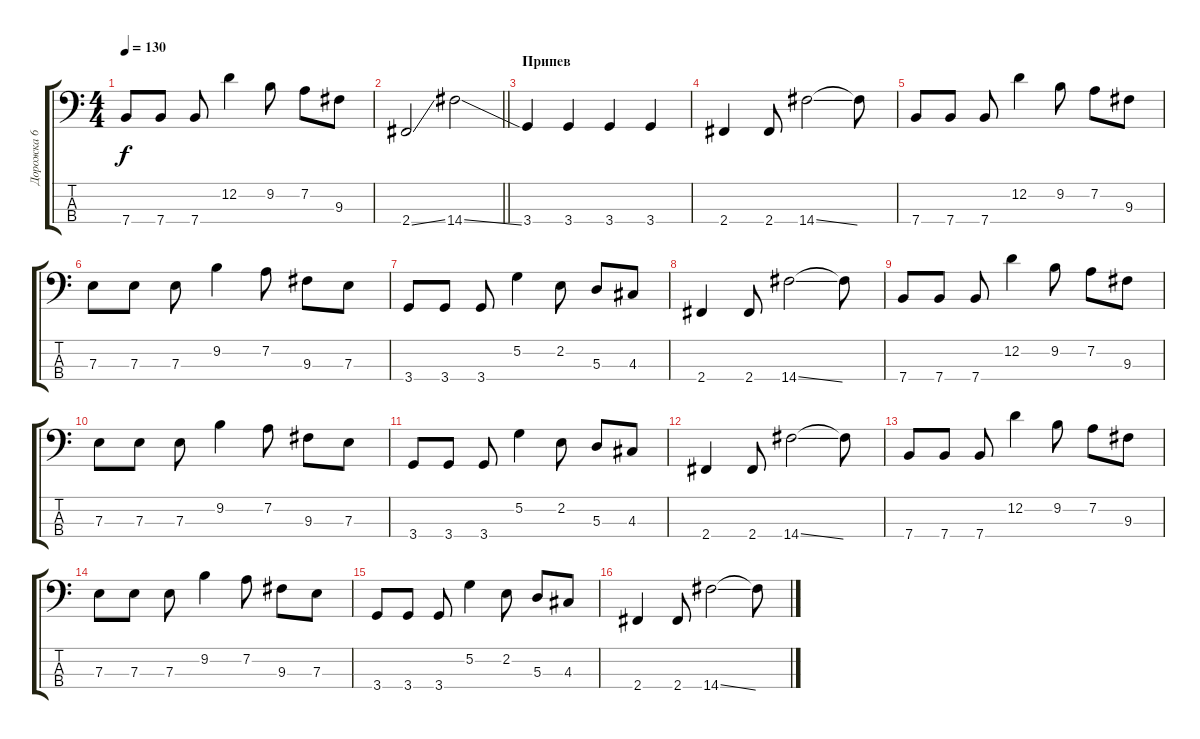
\track ("Дорожка 6" "Дорожка 6") {instrument electricbassfinger}
\staff {score tabs}
\tuning (G2 D2 A1 E1) {hide}
\ts (4 4)
\tempo 130
\clef f4
\ks c
7.4.8{dy f} 7.4.8 7.4.8 12.2.4 9.2.8 7.2.8 9.3.8 |
\barLineRight lightlight
2.4{ss}.2 14.4{ss}.2 |
\section ("" "Припев")
3.4.4 3.4.4 3.4.4 3.4.4 |
2.4.4 2.4.8 14.4{ss}.2 14.4{t}.8 |
7.4.8 7.4.8 7.4.8 12.2.4 9.2.8 7.2.8 9.3.8 |
7.3.8 7.3.8 7.3.8 9.2.4 7.2.8 9.3.8 7.3.8 |
3.4.8 3.4.8 3.4.8 5.2.4 2.2.8 5.3.8 4.3.8 |
2.4.4 2.4.8 14.4{ss}.2 14.4{t}.8 |
7.4.8 7.4.8 7.4.8 12.2.4 9.2.8 7.2.8 9.3.8 |
7.3.8 7.3.8 7.3.8 9.2.4 7.2.8 9.3.8 7.3.8 |
3.4.8 3.4.8 3.4.8 5.2.4 2.2.8 5.3.8 4.3.8 |
2.4.4 2.4.8 14.4{ss}.2 14.4{t}.8 |
7.4.8 7.4.8 7.4.8 12.2.4 9.2.8 7.2.8 9.3.8 |
7.3.8 7.3.8 7.3.8 9.2.4 7.2.8 9.3.8 7.3.8 |
3.4.8 3.4.8 3.4.8 5.2.4 2.2.8 5.3.8 4.3.8 |
2.4.4 2.4.8 14.4{ss}.2 14.4{t}.8
